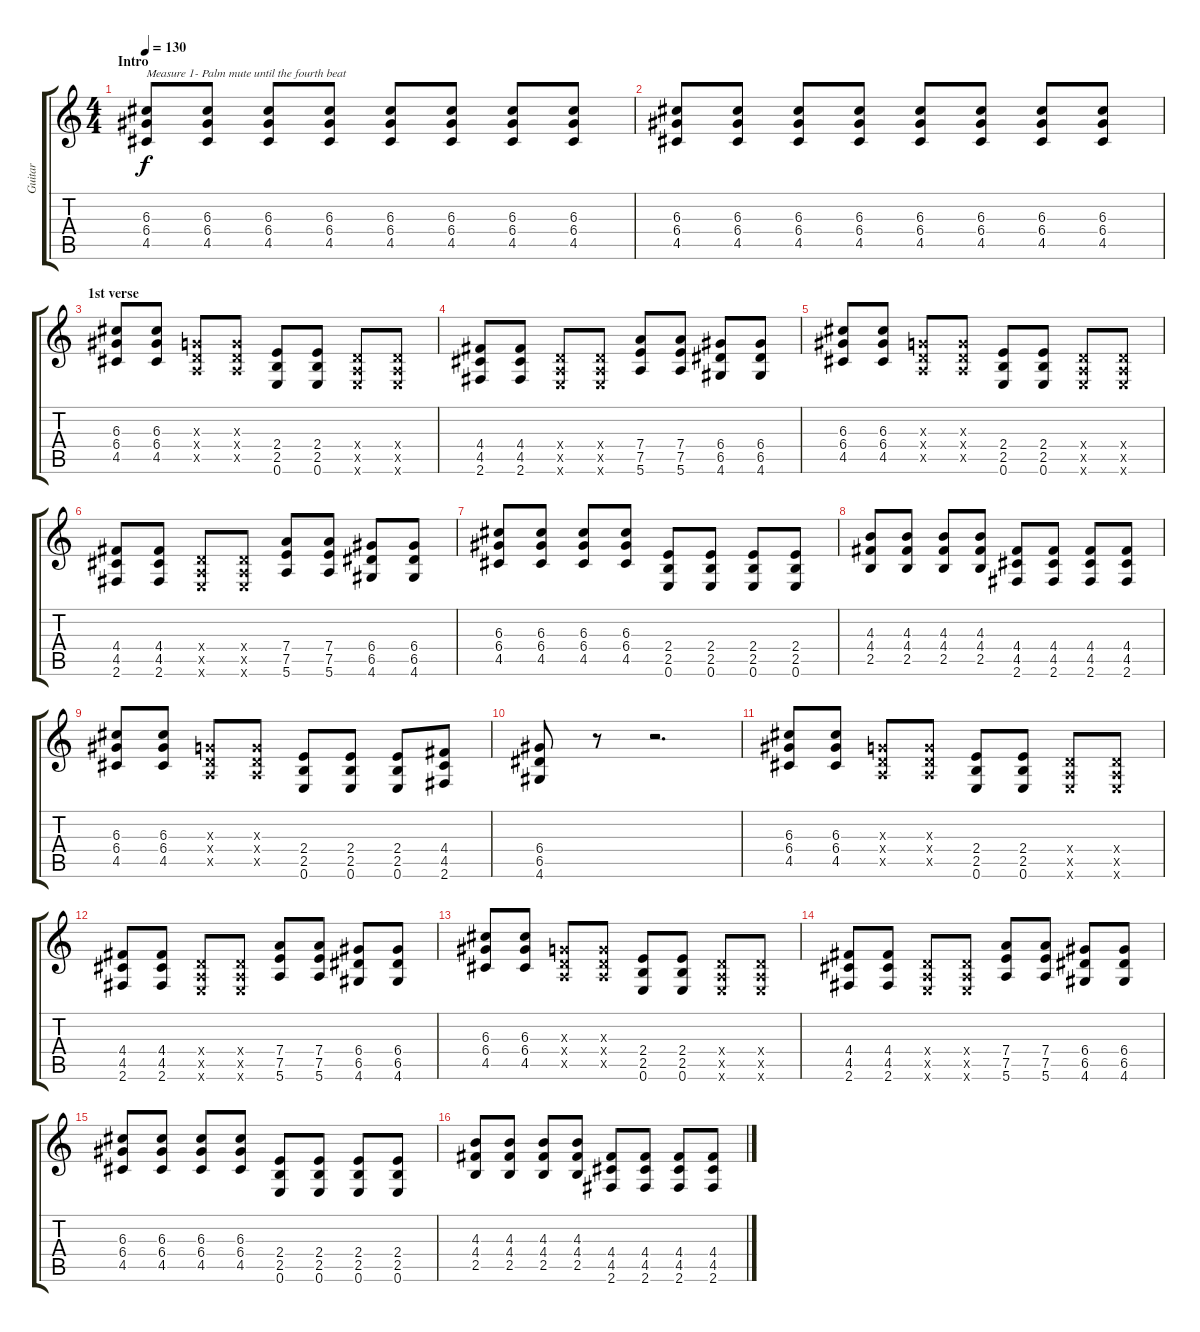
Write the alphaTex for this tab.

\track ("Guitar" "Guitar") {instrument distortionguitar}
\staff {score tabs}
\tuning (E4 B3 G3 D3 A2 E2) {hide}
\ts (4 4)
\section ("" "Intro")
\tempo 130
\clef g2
\ks c
(6.3 6.4 4.5).8{txt "Measure 1- Palm mute until the fourth beat" dy f instrument distortionguitar} (6.3 6.4 4.5).8 (6.3 6.4 4.5).8 (6.3 6.4 4.5).8 (6.3 6.4 4.5).8 (6.3 6.4 4.5).8 (6.3 6.4 4.5).8 (6.3 6.4 4.5).8 |
(6.3 6.4 4.5).8 (6.3 6.4 4.5).8 (6.3 6.4 4.5).8 (6.3 6.4 4.5).8 (6.3 6.4 4.5).8 (6.3 6.4 4.5).8 (6.3 6.4 4.5).8 (6.3 6.4 4.5).8 |
\section ("" "1st verse")
(6.3 6.4 4.5).8 (6.3 6.4 4.5).8 (0.3{x} 0.4{x} 0.5{x}).8 (0.3{x} 0.4{x} 0.5{x}).8 (2.4 2.5 0.6).8 (2.4 2.5 0.6).8 (0.4{x} 0.5{x} 0.6{x}).8 (0.4{x} 0.5{x} 0.6{x}).8 |
(4.4 4.5 2.6).8 (4.4 4.5 2.6).8 (0.4{x} 0.5{x} 0.6{x}).8 (0.4{x} 0.5{x} 0.6{x}).8 (7.4 7.5 5.6).8 (7.4 7.5 5.6).8 (6.4 6.5 4.6).8 (6.4 6.5 4.6).8 |
(6.3 6.4 4.5).8 (6.3 6.4 4.5).8 (0.3{x} 0.4{x} 0.5{x}).8 (0.3{x} 0.4{x} 0.5{x}).8 (2.4 2.5 0.6).8 (2.4 2.5 0.6).8 (0.4{x} 0.5{x} 0.6{x}).8 (0.4{x} 0.5{x} 0.6{x}).8 |
(4.4 4.5 2.6).8 (4.4 4.5 2.6).8 (0.4{x} 0.5{x} 0.6{x}).8 (0.4{x} 0.5{x} 0.6{x}).8 (7.4 7.5 5.6).8 (7.4 7.5 5.6).8 (6.4 6.5 4.6).8 (6.4 6.5 4.6).8 |
(6.3 6.4 4.5).8 (6.3 6.4 4.5).8 (6.3 6.4 4.5).8 (6.3 6.4 4.5).8 (2.4 2.5 0.6).8 (2.4 2.5 0.6).8 (2.4 2.5 0.6).8 (2.4 2.5 0.6).8 |
(4.3 4.4 2.5).8 (4.3 4.4 2.5).8 (4.3 4.4 2.5).8 (4.3 4.4 2.5).8 (4.4 4.5 2.6).8 (4.4 4.5 2.6).8 (4.4 4.5 2.6).8 (4.4 4.5 2.6).8 |
(6.3 6.4 4.5).8 (6.3 6.4 4.5).8 (0.3{x} 0.4{x} 0.5{x}).8 (0.3{x} 0.4{x} 0.5{x}).8 (2.4 2.5 0.6).8 (2.4 2.5 0.6).8 (2.4 2.5 0.6).8 (4.4 4.5 2.6).8 |
(6.4 6.5 4.6).8 r.8 r.2{d} |
(6.3 6.4 4.5).8 (6.3 6.4 4.5).8 (0.3{x} 0.4{x} 0.5{x}).8 (0.3{x} 0.4{x} 0.5{x}).8 (2.4 2.5 0.6).8 (2.4 2.5 0.6).8 (0.4{x} 0.5{x} 0.6{x}).8 (0.4{x} 0.5{x} 0.6{x}).8 |
(4.4 4.5 2.6).8 (4.4 4.5 2.6).8 (0.4{x} 0.5{x} 0.6{x}).8 (0.4{x} 0.5{x} 0.6{x}).8 (7.4 7.5 5.6).8 (7.4 7.5 5.6).8 (6.4 6.5 4.6).8 (6.4 6.5 4.6).8 |
(6.3 6.4 4.5).8 (6.3 6.4 4.5).8 (0.3{x} 0.4{x} 0.5{x}).8 (0.3{x} 0.4{x} 0.5{x}).8 (2.4 2.5 0.6).8 (2.4 2.5 0.6).8 (0.4{x} 0.5{x} 0.6{x}).8 (0.4{x} 0.5{x} 0.6{x}).8 |
(4.4 4.5 2.6).8 (4.4 4.5 2.6).8 (0.4{x} 0.5{x} 0.6{x}).8 (0.4{x} 0.5{x} 0.6{x}).8 (7.4 7.5 5.6).8 (7.4 7.5 5.6).8 (6.4 6.5 4.6).8 (6.4 6.5 4.6).8 |
(6.3 6.4 4.5).8 (6.3 6.4 4.5).8 (6.3 6.4 4.5).8 (6.3 6.4 4.5).8 (2.4 2.5 0.6).8 (2.4 2.5 0.6).8 (2.4 2.5 0.6).8 (2.4 2.5 0.6).8 |
(4.3 4.4 2.5).8 (4.3 4.4 2.5).8 (4.3 4.4 2.5).8 (4.3 4.4 2.5).8 (4.4 4.5 2.6).8 (4.4 4.5 2.6).8 (4.4 4.5 2.6).8 (4.4 4.5 2.6).8
